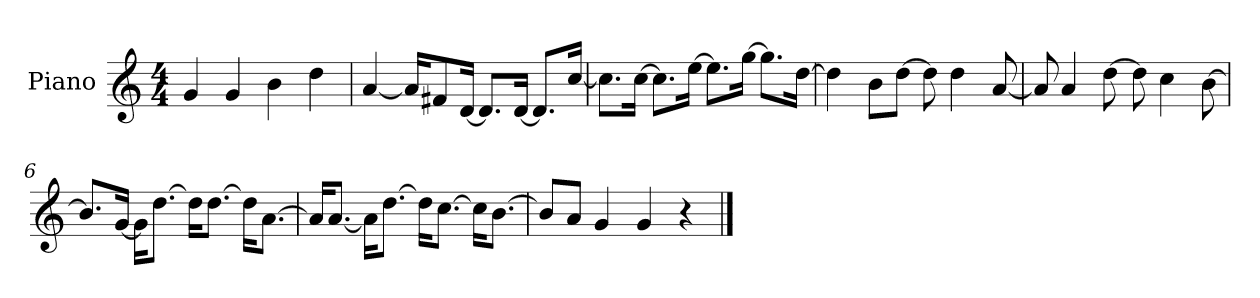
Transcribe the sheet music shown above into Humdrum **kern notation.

**kern
*part1
*staff1
*I"Piano
*I'P-no
*clefG2
*k[]
*M4/4
*MM90
=1
4g/
4g/
4b\
4dd\
=2
[4a/
16a/KL]
8f#X/
[16d/Jk
8.d/L]
[16d/Jk
8.d/L]
[16cc/Jk
=3
8.cc\L]
[16cc\Jk
8.cc\L]
[16ee\Jk
8.ee\L]
[16gg\Jk
8.gg\L]
[16dd\Jk
=4
4dd\]
8b\L
[8dd\J
8dd\]
4dd\
[8a/
=5
8a/]
4a/
[8dd\
8dd\]
4cc\
[8b\
!!LO:LB:g=z
=6
8.b/L]
[16g/Jk
16g\KL]
[8.dd\J
16dd\KL]
[8.dd\J
16dd\KL]
[8.a\J
=7
16a/KL]
[8.a/J
16a\KL]
[8.dd\J
16dd\KL]
[8.cc\J
16cc\KL]
[8.b\J
=8
8b/L]
8a/J
4g/
4g/
4r
==
*-
